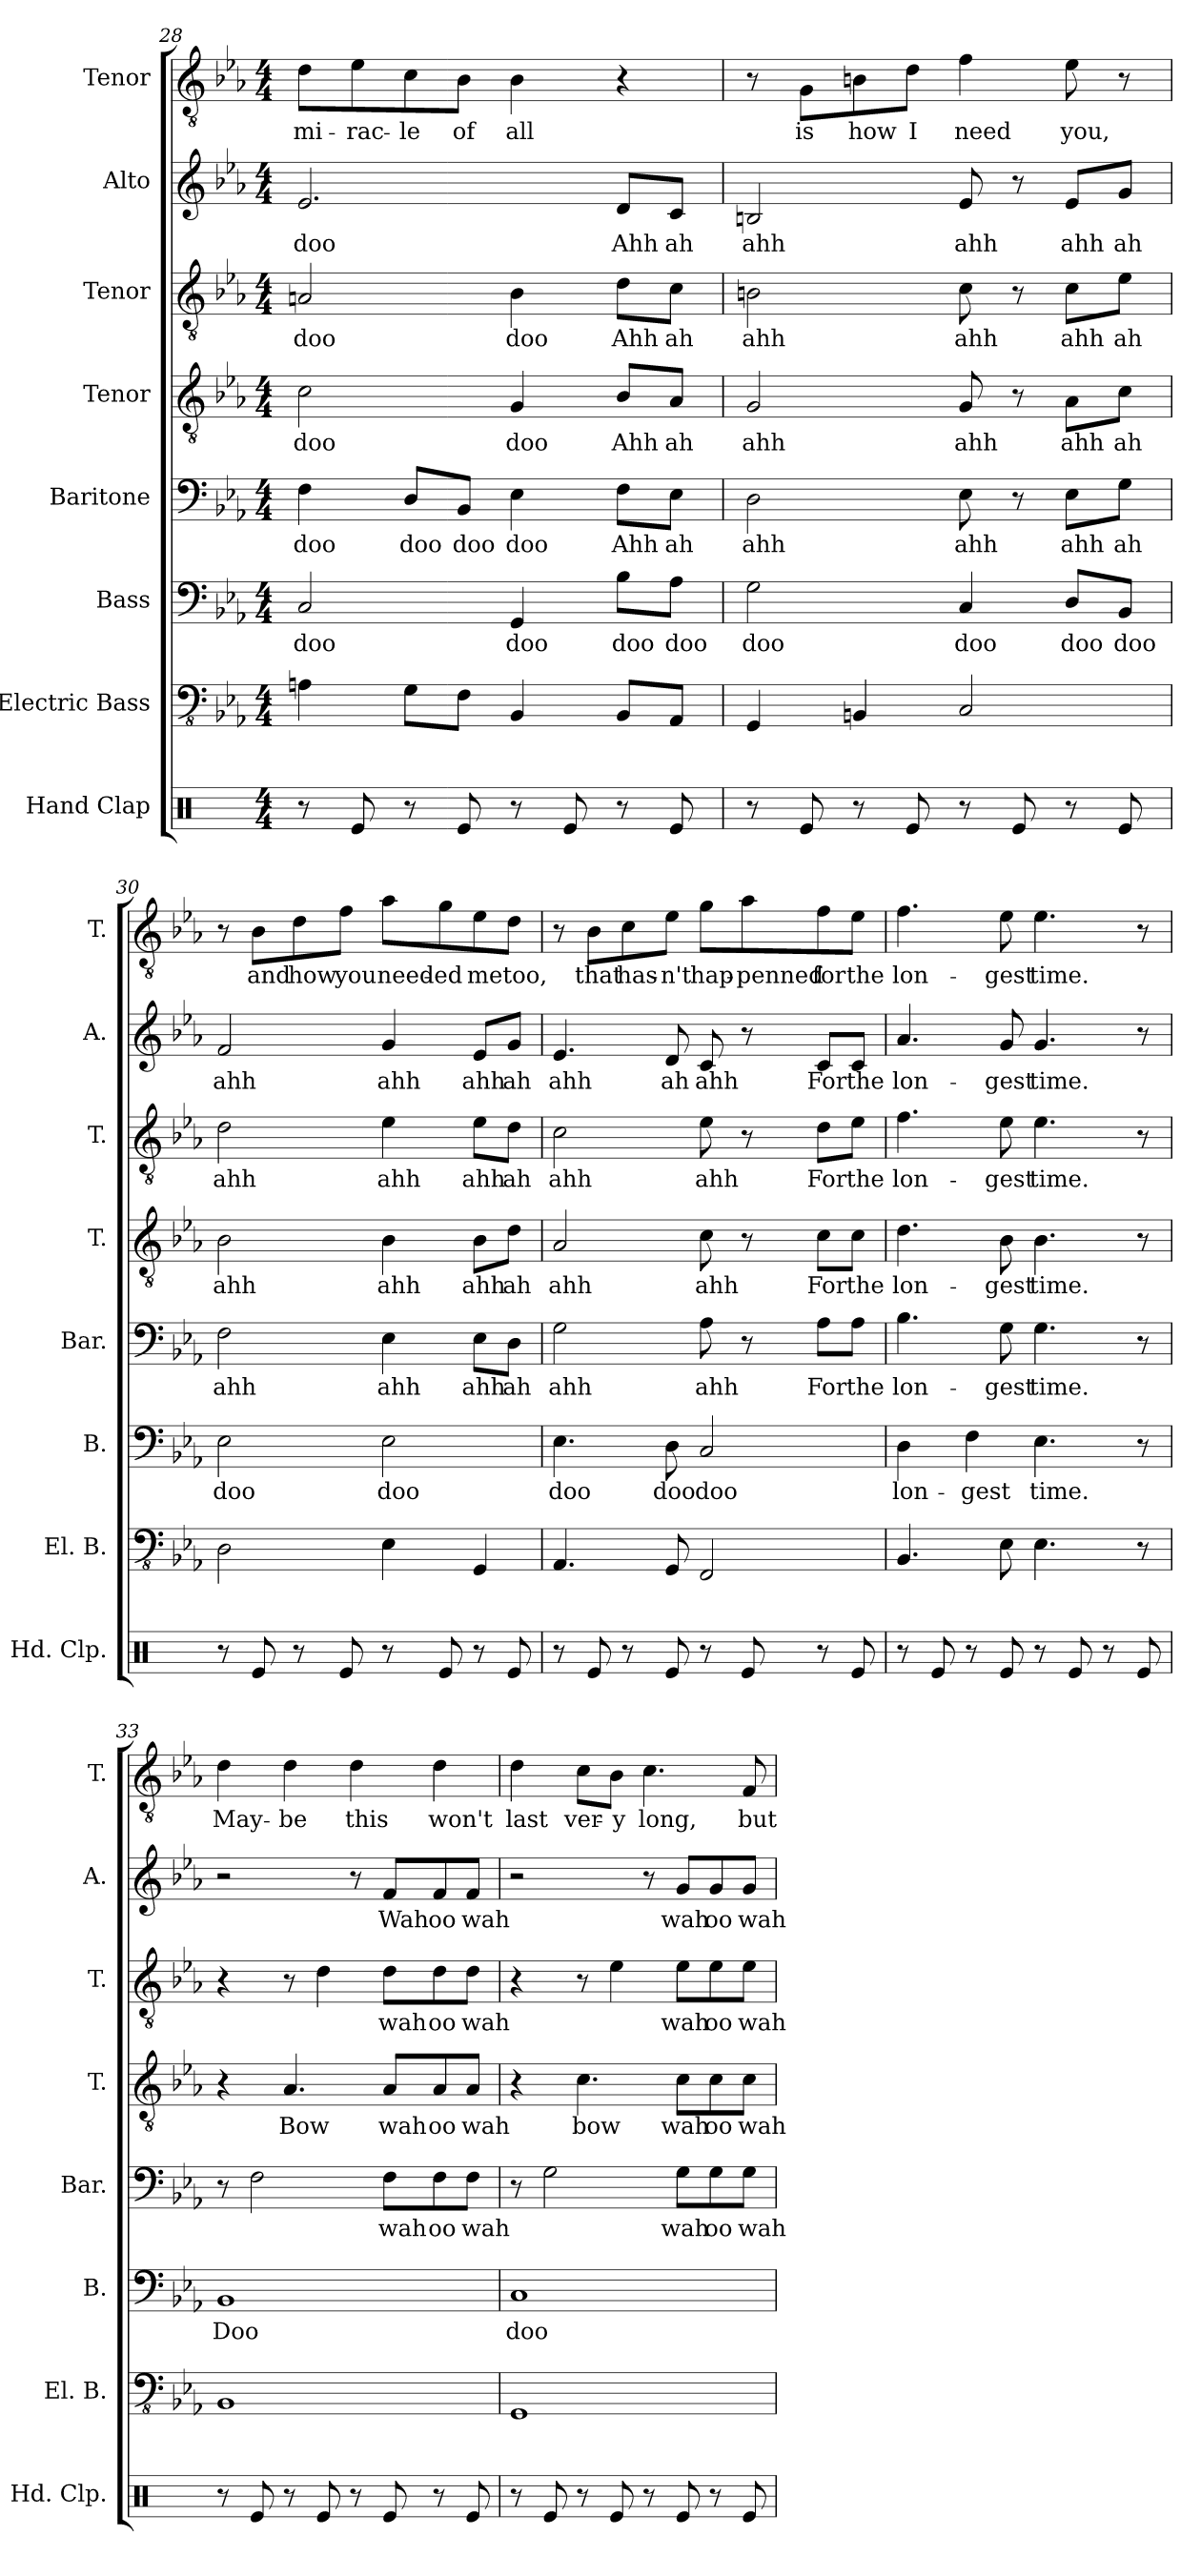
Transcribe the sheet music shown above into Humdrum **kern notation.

**kern	**kern	**kern	**text	**kern	**text	**kern	**text	**kern	**text	**kern	**text	**kern	**text
*part8	*part7	*part6	*part6	*part5	*part5	*part4	*part4	*part3	*part3	*part2	*part2	*part1	*part1
*staff8	*staff7	*staff6	*staff6	*staff5	*staff5	*staff4	*staff4	*staff3	*staff3	*staff2	*staff2	*staff1	*staff1
*I"Hand Clap	*I"Electric Bass	*I"Bass	*	*I"Baritone	*	*I"Tenor	*	*I"Tenor	*	*I"Alto	*	*I"Tenor	*
*I'Hd. Clp.	*I'El. B.	*I'B.	*	*I'Bar.	*	*I'T.	*	*I'T.	*	*I'A.	*	*I'T.	*
*clefX	*clefFv4	*clefF4	*	*clefF4	*	*clefGv2	*	*clefGv2	*	*clefG2	*	*clefGv2	*
*k[]	*k[b-e-a-]	*k[b-e-a-]	*	*k[b-e-a-]	*	*k[b-e-a-]	*	*k[b-e-a-]	*	*k[b-e-a-]	*	*k[b-e-a-]	*
*M4/4	*M4/4	*M4/4	*	*M4/4	*	*M4/4	*	*M4/4	*	*M4/4	*	*M4/4	*
=28	=28	=28	=28	=28	=28	=28	=28	=28	=28	=28	=28	=28	=28
!	!	!	!LO:LY:b	!	!LO:LY:b	!	!LO:LY:b	!	!LO:LY:b	!	!LO:LY:b	!	!LO:LY:b
8r	4AAn\	2C/	doo	4F\	doo	2c\	doo	2An/	doo	2.e-/	doo	8d\L	mi-
!	!	!	!	!	!	!	!	!	!	!	!	!	!LO:LY:b
8Re/	.	.	.	.	.	.	.	.	.	.	.	8e-\	-rac-
!	!	!	!	!	!LO:LY:b	!	!	!	!	!	!	!	!LO:LY:b
8r	8GG\L	.	.	8D/L	doo	.	.	.	.	.	.	8c\	-le
!	!	!	!	!	!LO:LY:b	!	!	!	!	!	!	!	!LO:LY:b
8Re/	8FF\J	.	.	8BB-/J	doo	.	.	.	.	.	.	8B-\J	of
!	!	!	!LO:LY:b	!	!LO:LY:b	!	!LO:LY:b	!	!LO:LY:b	!	!	!	!LO:LY:b
8r	4BBB-/	4GG/	doo	4E-\	doo	4G/	doo	4B-\	doo	.	.	4B-\	all
8Re/	.	.	.	.	.	.	.	.	.	.	.	.	.
!	!	!	!LO:LY:b	!	!LO:LY:b	!	!LO:LY:b	!	!LO:LY:b	!	!LO:LY:b	!	!
8r	8BBB-/L	8B-\L	doo	8F\L	Ahh	8B-/L	Ahh	8d\L	Ahh	8d/L	Ahh	4r	.
!	!	!	!LO:LY:b	!	!LO:LY:b	!	!LO:LY:b	!	!LO:LY:b	!	!LO:LY:b	!	!
8Re/	8AAA-/J	8A-\J	doo	8E-\J	ah	8A-/J	ah	8c\J	ah	8c/J	ah	.	.
!!LO:PB:g=z
=29	=29	=29	=29	=29	=29	=29	=29	=29	=29	=29	=29	=29	=29
!	!	!	!LO:LY:b	!	!LO:LY:b	!	!LO:LY:b	!	!LO:LY:b	!	!LO:LY:b	!	!
8r	4GGG/	2G\	doo	2D\	ahh	2G/	ahh	2Bn\	ahh	2Bn/	ahh	8r	.
!	!	!	!	!	!	!	!	!	!	!	!	!	!LO:LY:b
8Re/	.	.	.	.	.	.	.	.	.	.	.	8G\L	is
!	!	!	!	!	!	!	!	!	!	!	!	!	!LO:LY:b
8r	4BBBn/	.	.	.	.	.	.	.	.	.	.	8Bn\	how
!	!	!	!	!	!	!	!	!	!	!	!	!	!LO:LY:b
8Re/	.	.	.	.	.	.	.	.	.	.	.	8d\J	I
!	!	!	!LO:LY:b	!	!LO:LY:b	!	!LO:LY:b	!	!LO:LY:b	!	!LO:LY:b	!	!LO:LY:b
8r	2CC/	4C/	doo	8E-\	ahh	8G/	ahh	8c\	ahh	8e-/	ahh	4f\	need
8Re/	.	.	.	8r	.	8r	.	8r	.	8r	.	.	.
!	!	!	!LO:LY:b	!	!LO:LY:b	!	!LO:LY:b	!	!LO:LY:b	!	!LO:LY:b	!	!LO:LY:b
8r	.	8D/L	doo	8E-\L	ahh	8A-\L	ahh	8c\L	ahh	8e-/L	ahh	8e-\	you,
!	!	!	!LO:LY:b	!	!LO:LY:b	!	!LO:LY:b	!	!LO:LY:b	!	!LO:LY:b	!	!
8Re/	.	8BB-/J	doo	8G\J	ah	8c\J	ah	8e-\J	ah	8g/J	ah	8r	.
=30	=30	=30	=30	=30	=30	=30	=30	=30	=30	=30	=30	=30	=30
!	!	!	!LO:LY:b	!	!LO:LY:b	!	!LO:LY:b	!	!LO:LY:b	!	!LO:LY:b	!	!
8r	2DD\	2E-\	doo	2F\	ahh	2B-\	ahh	2d\	ahh	2f/	ahh	8r	.
!	!	!	!	!	!	!	!	!	!	!	!	!	!LO:LY:b
8Re/	.	.	.	.	.	.	.	.	.	.	.	8B-\L	and
!	!	!	!	!	!	!	!	!	!	!	!	!	!LO:LY:b
8r	.	.	.	.	.	.	.	.	.	.	.	8d\	how
!	!	!	!	!	!	!	!	!	!	!	!	!	!LO:LY:b
8Re/	.	.	.	.	.	.	.	.	.	.	.	8f\J	you
!	!	!	!LO:LY:b	!	!LO:LY:b	!	!LO:LY:b	!	!LO:LY:b	!	!LO:LY:b	!	!LO:LY:b
8r	4EE-\	2E-\	doo	4E-\	ahh	4B-\	ahh	4e-\	ahh	4g/	ahh	8a-\L	need-
!	!	!	!	!	!	!	!	!	!	!	!	!	!LO:LY:b
8Re/	.	.	.	.	.	.	.	.	.	.	.	8g\	-ed
!	!	!	!	!	!LO:LY:b	!	!LO:LY:b	!	!LO:LY:b	!	!LO:LY:b	!	!LO:LY:b
8r	4GGG/	.	.	8E-\L	ahh	8B-\L	ahh	8e-\L	ahh	8e-/L	ahh	8e-\	me
!	!	!	!	!	!LO:LY:b	!	!LO:LY:b	!	!LO:LY:b	!	!LO:LY:b	!	!LO:LY:b
8Re/	.	.	.	8D\J	ah	8d\J	ah	8d\J	ah	8g/J	ah	8d\J	too,
!!LO:PB:g=z
=31	=31	=31	=31	=31	=31	=31	=31	=31	=31	=31	=31	=31	=31
!	!	!	!LO:LY:b	!	!LO:LY:b	!	!LO:LY:b	!	!LO:LY:b	!	!LO:LY:b	!	!
8r	4.AAA-/	4.E-\	doo	2G\	ahh	2A-/	ahh	2c\	ahh	4.e-/	ahh	8r	.
!	!	!	!	!	!	!	!	!	!	!	!	!	!LO:LY:b
8Re/	.	.	.	.	.	.	.	.	.	.	.	8B-\L	that
!	!	!	!	!	!	!	!	!	!	!	!	!	!LO:LY:b
8r	.	.	.	.	.	.	.	.	.	.	.	8c\	has-
!	!	!	!LO:LY:b	!	!	!	!	!	!	!	!LO:LY:b	!	!LO:LY:b
8Re/	8GGG/	8D\	doo	.	.	.	.	.	.	8d/	ah	8e-\J	-n't
!	!	!	!LO:LY:b	!	!LO:LY:b	!	!LO:LY:b	!	!LO:LY:b	!	!LO:LY:b	!	!LO:LY:b
8r	2FFF/	2C/	doo	8A-\	ahh	8c\	ahh	8e-\	ahh	8c/	ahh	8g\L	hap-
!	!	!	!	!	!	!	!	!	!	!	!	!	!LO:LY:b
8Re/	.	.	.	8r	.	8r	.	8r	.	8r	.	8a-\	-penned
!	!	!	!	!	!LO:LY:b	!	!LO:LY:b	!	!LO:LY:b	!	!LO:LY:b	!	!LO:LY:b
8r	.	.	.	8A-\L	For	8c\L	For	8d\L	For	8c/L	For	8f\	for
!	!	!	!	!	!LO:LY:b	!	!LO:LY:b	!	!LO:LY:b	!	!LO:LY:b	!	!LO:LY:b
8Re/	.	.	.	8A-\J	the	8c\J	the	8e-\J	the	8c/J	the	8e-\J	the
=32	=32	=32	=32	=32	=32	=32	=32	=32	=32	=32	=32	=32	=32
!	!	!	!LO:LY:b	!	!LO:LY:b	!	!LO:LY:b	!	!LO:LY:b	!	!LO:LY:b	!	!LO:LY:b
8r	4.BBB-/	4D\	lon-	4.B-\	lon-	4.d\	lon-	4.f\	lon-	4.a-/	lon-	4.f\	lon-
8Re/	.	.	.	.	.	.	.	.	.	.	.	.	.
!	!	!	!LO:LY:b	!	!	!	!	!	!	!	!	!	!
8r	.	4F\	-gest	.	.	.	.	.	.	.	.	.	.
!	!	!	!	!	!LO:LY:b	!	!LO:LY:b	!	!LO:LY:b	!	!LO:LY:b	!	!LO:LY:b
8Re/	8EE-\	.	.	8G\	-gest	8B-\	-gest	8e-\	-gest	8g/	-gest	8e-\	-gest
!	!	!	!LO:LY:b	!	!LO:LY:b	!	!LO:LY:b	!	!LO:LY:b	!	!LO:LY:b	!	!LO:LY:b
8r	4.EE-\	4.E-\	time.	4.G\	time.	4.B-\	time.	4.e-\	time.	4.g/	time.	4.e-\	time.
8Re/	.	.	.	.	.	.	.	.	.	.	.	.	.
8r	.	.	.	.	.	.	.	.	.	.	.	.	.
8Re/	8r	8r	.	8r	.	8r	.	8r	.	8r	.	8r	.
=33	=33	=33	=33	=33	=33	=33	=33	=33	=33	=33	=33	=33	=33
!	!	!	!LO:LY:b	!	!	!	!	!	!	!	!	!	!LO:LY:b
8r	1BBB-	1BB-	Doo	8r	.	4r	.	4r	.	2r	.	4d\	May-
8Re/	.	.	.	2F\	.	.	.	.	.	.	.	.	.
!	!	!	!	!	!	!	!LO:LY:b	!	!	!	!	!	!LO:LY:b
8r	.	.	.	.	.	4.A-/	Bow	8r	.	.	.	4d\	-be
8Re/	.	.	.	.	.	.	.	4d\	.	.	.	.	.
!	!	!	!	!	!	!	!	!	!	!	!	!	!LO:LY:b
8r	.	.	.	.	.	.	.	.	.	8r	.	4d\	this
!	!	!	!	!	!LO:LY:b	!	!LO:LY:b	!	!LO:LY:b	!	!LO:LY:b	!	!
8Re/	.	.	.	8F\L	wah	8A-/L	wah	8d\L	wah	8f/L	Wah	.	.
!	!	!	!	!	!LO:LY:b	!	!LO:LY:b	!	!LO:LY:b	!	!LO:LY:b	!	!LO:LY:b
8r	.	.	.	8F\	oo	8A-/	oo	8d\	oo	8f/	oo	4d\	won't
!	!	!	!	!	!LO:LY:b	!	!LO:LY:b	!	!LO:LY:b	!	!LO:LY:b	!	!
8Re/	.	.	.	8F\J	wah	8A-/J	wah	8d\J	wah	8f/J	wah	.	.
!!LO:PB:g=z
=34	=34	=34	=34	=34	=34	=34	=34	=34	=34	=34	=34	=34	=34
!	!	!	!LO:LY:b	!	!	!	!	!	!	!	!	!	!LO:LY:b
8r	1GGG	1C	doo	8r	.	4r	.	4r	.	2r	.	4d\	last
8Re/	.	.	.	2G\	.	.	.	.	.	.	.	.	.
!	!	!	!	!	!	!	!LO:LY:b	!	!	!	!	!	!LO:LY:b
8r	.	.	.	.	.	4.c\	bow	8r	.	.	.	8c\L	ver-
!	!	!	!	!	!	!	!	!	!	!	!	!	!LO:LY:b
8Re/	.	.	.	.	.	.	.	4e-\	.	.	.	8B-\J	-y
!	!	!	!	!	!	!	!	!	!	!	!	!	!LO:LY:b
8r	.	.	.	.	.	.	.	.	.	8r	.	4.c\	long,
!	!	!	!	!	!LO:LY:b	!	!LO:LY:b	!	!LO:LY:b	!	!LO:LY:b	!	!
8Re/	.	.	.	8G\L	wah	8c\L	wah	8e-\L	wah	8g/L	wah	.	.
!	!	!	!	!	!LO:LY:b	!	!LO:LY:b	!	!LO:LY:b	!	!LO:LY:b	!	!
8r	.	.	.	8G\	oo	8c\	oo	8e-\	oo	8g/	oo	.	.
!	!	!	!	!	!LO:LY:b	!	!LO:LY:b	!	!LO:LY:b	!	!LO:LY:b	!	!LO:LY:b
8Re/	.	.	.	8G\J	wah	8c\J	wah	8e-\J	wah	8g/J	wah	8F/	but
=	=	=	=	=	=	=	=	=	=	=	=	=	=
*-	*-	*-	*-	*-	*-	*-	*-	*-	*-	*-	*-	*-	*-
